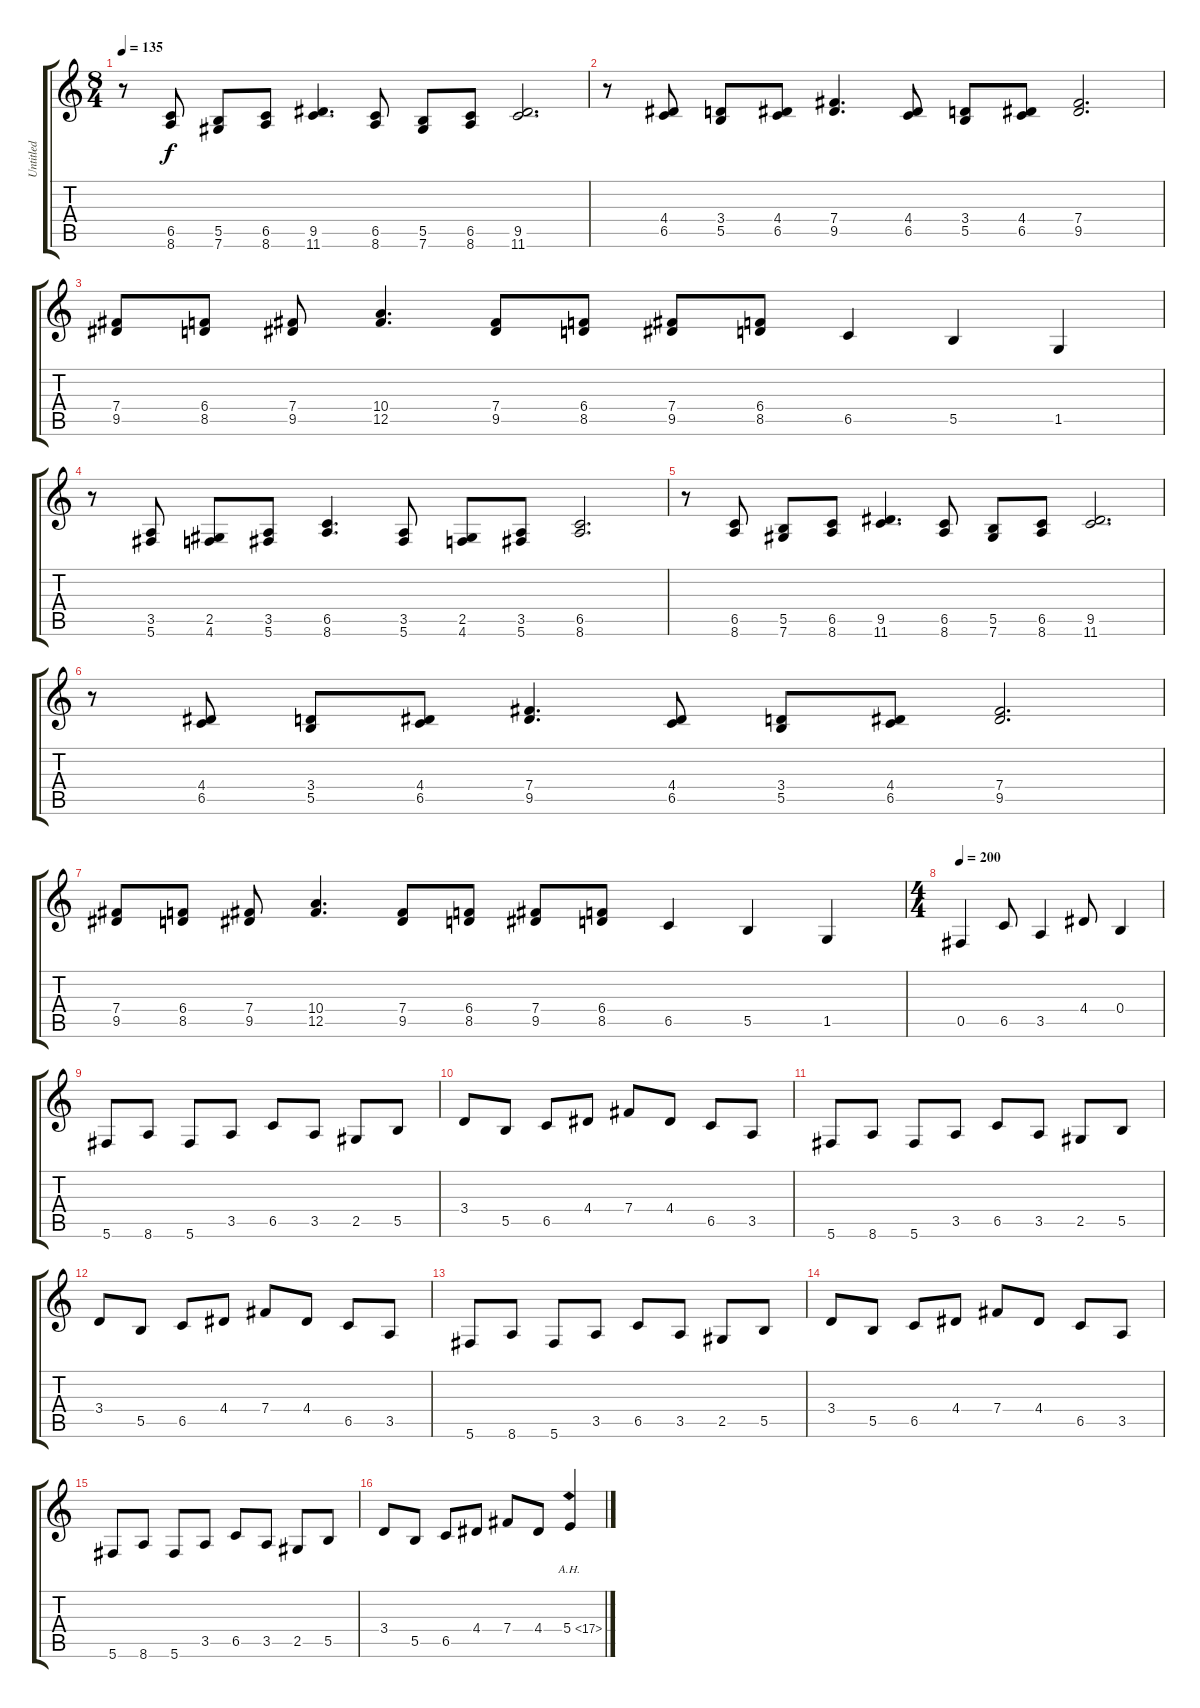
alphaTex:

\track ("Untitled" "Untitled") {instrument distortionguitar}
\staff {score tabs}
\tuning (Db4 Ab3 E3 B2 Gb2 Db2) {hide}
\ts (8 4)
\tempo 135
\clef g2
\ks c
r.8{dy f} (6.5 8.6).8 (5.5 7.6).8 (6.5 8.6).8 (9.5 11.6).4{d} (6.5 8.6).8 (5.5 7.6).8 (6.5 8.6).8 (9.5 11.6).2{d} |
r.8 (4.4 6.5).8 (3.4 5.5).8 (4.4 6.5).8 (7.4 9.5).4{d} (4.4 6.5).8 (3.4 5.5).8 (4.4 6.5).8 (7.4 9.5).2{d} |
(7.4 9.5).8 (6.4 8.5).8 (7.4 9.5).8 (10.4 12.5).4{d} (7.4 9.5).8 (6.4 8.5).8 (7.4 9.5).8 (6.4 8.5).8 6.5.4 5.5.4 1.5.4 |
r.8 (3.5 5.6).8 (2.5 4.6).8 (3.5 5.6).8 (6.5 8.6).4{d} (3.5 5.6).8 (2.5 4.6).8 (3.5 5.6).8 (6.5 8.6).2{d} |
r.8 (6.5 8.6).8 (5.5 7.6).8 (6.5 8.6).8 (9.5 11.6).4{d} (6.5 8.6).8 (5.5 7.6).8 (6.5 8.6).8 (9.5 11.6).2{d} |
r.8 (4.4 6.5).8 (3.4 5.5).8 (4.4 6.5).8 (7.4 9.5).4{d} (4.4 6.5).8 (3.4 5.5).8 (4.4 6.5).8 (7.4 9.5).2{d} |
(7.4 9.5).8 (6.4 8.5).8 (7.4 9.5).8 (10.4 12.5).4{d} (7.4 9.5).8 (6.4 8.5).8 (7.4 9.5).8 (6.4 8.5).8 6.5.4 5.5.4 1.5.4 |
\ts (4 4)
\tempo 200
0.5.4 6.5.8 3.5.4 4.4.8 0.4.4 |
5.6.8 8.6.8 5.6.8 3.5.8 6.5.8 3.5.8 2.5.8 5.5.8 |
3.4.8 5.5.8 6.5.8 4.4.8 7.4.8 4.4.8 6.5.8 3.5.8 |
5.6.8 8.6.8 5.6.8 3.5.8 6.5.8 3.5.8 2.5.8 5.5.8 |
3.4.8 5.5.8 6.5.8 4.4.8 7.4.8 4.4.8 6.5.8 3.5.8 |
5.6.8 8.6.8 5.6.8 3.5.8 6.5.8 3.5.8 2.5.8 5.5.8 |
3.4.8 5.5.8 6.5.8 4.4.8 7.4.8 4.4.8 6.5.8 3.5.8 |
5.6.8 8.6.8 5.6.8 3.5.8 6.5.8 3.5.8 2.5.8 5.5.8 |
3.4.8 5.5.8 6.5.8 4.4.8 7.4.8 4.4.8 5.4{ah 12}.4
